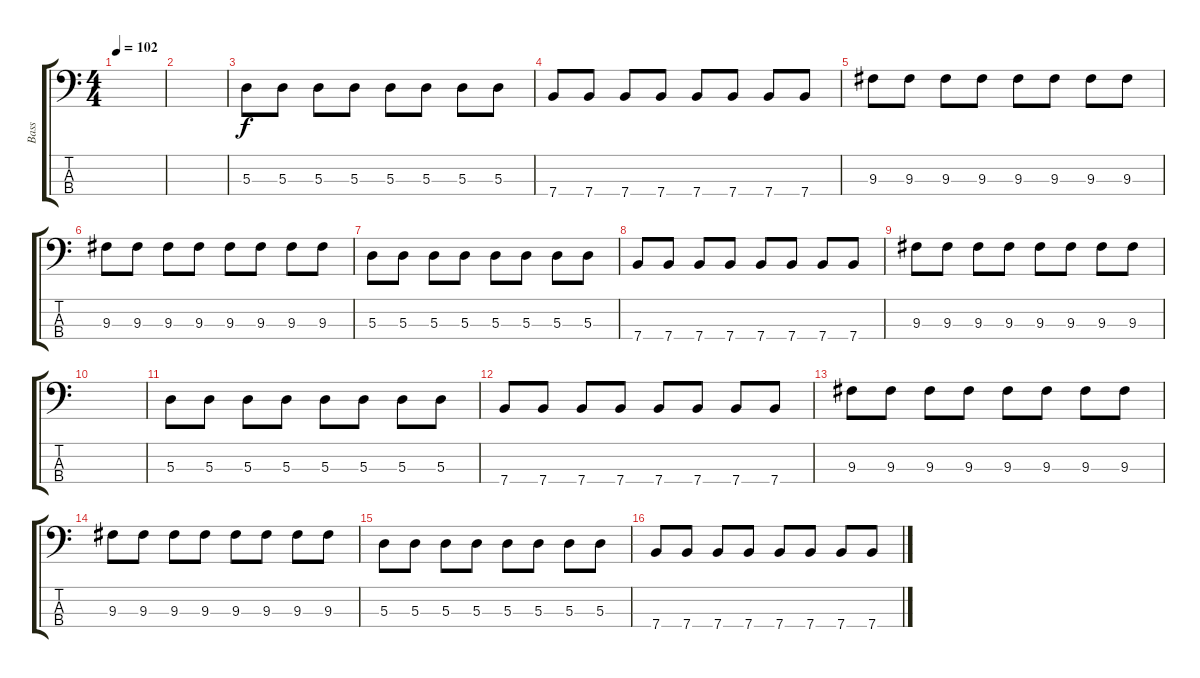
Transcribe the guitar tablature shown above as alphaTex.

\track ("Bass" "Bass") {instrument electricbassfinger}
\staff {score tabs}
\tuning (G2 D2 A1 E1) {hide}
\ts (4 4)
\tempo 102
\clef f4
\ks c
|
|
5.3.8 5.3.8 5.3.8 5.3.8 5.3.8 5.3.8 5.3.8 5.3.8 |
7.4.8 7.4.8 7.4.8 7.4.8 7.4.8 7.4.8 7.4.8 7.4.8 |
9.3.8 9.3.8 9.3.8 9.3.8 9.3.8 9.3.8 9.3.8 9.3.8 |
9.3.8 9.3.8 9.3.8 9.3.8 9.3.8 9.3.8 9.3.8 9.3.8 |
5.3.8 5.3.8 5.3.8 5.3.8 5.3.8 5.3.8 5.3.8 5.3.8 |
7.4.8 7.4.8 7.4.8 7.4.8 7.4.8 7.4.8 7.4.8 7.4.8 |
9.3.8 9.3.8 9.3.8 9.3.8 9.3.8 9.3.8 9.3.8 9.3.8 |
|
5.3.8 5.3.8 5.3.8 5.3.8 5.3.8 5.3.8 5.3.8 5.3.8 |
7.4.8 7.4.8 7.4.8 7.4.8 7.4.8 7.4.8 7.4.8 7.4.8 |
9.3.8 9.3.8 9.3.8 9.3.8 9.3.8 9.3.8 9.3.8 9.3.8 |
9.3.8 9.3.8 9.3.8 9.3.8 9.3.8 9.3.8 9.3.8 9.3.8 |
5.3.8 5.3.8 5.3.8 5.3.8 5.3.8 5.3.8 5.3.8 5.3.8 |
7.4.8 7.4.8 7.4.8 7.4.8 7.4.8 7.4.8 7.4.8 7.4.8
